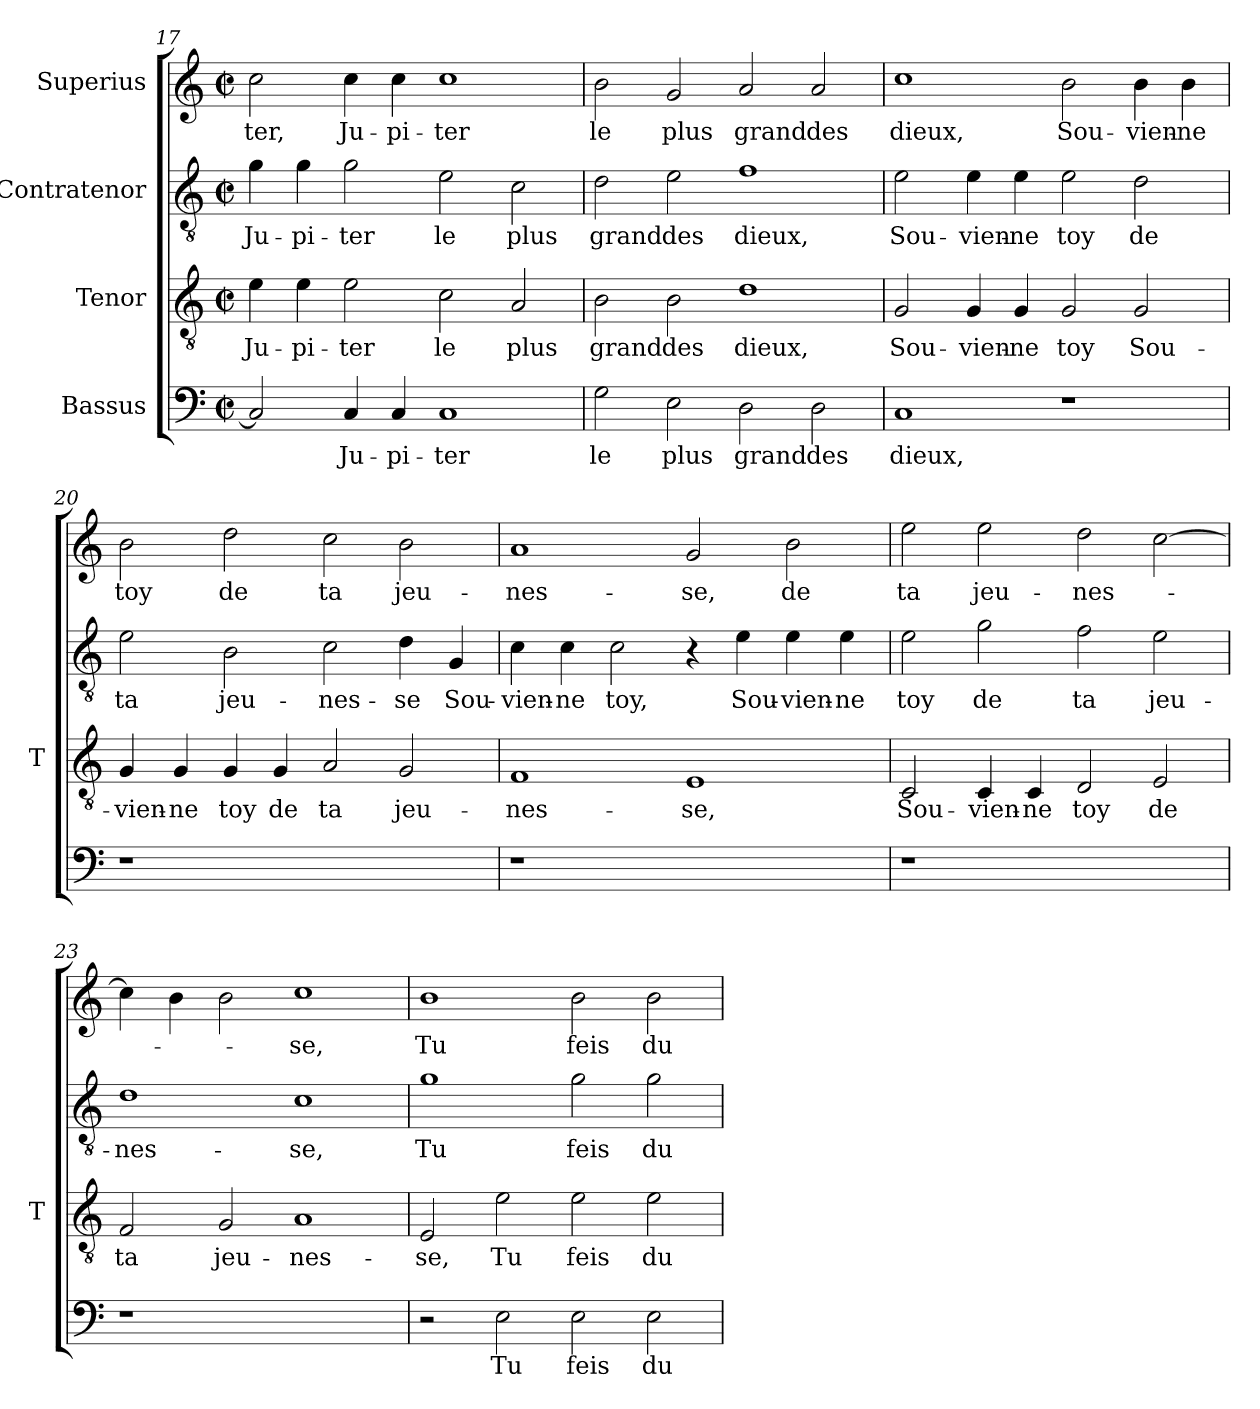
**kern	**text	**kern	**text	**kern	**text	**kern	**text
*part4	*part4	*part3	*part3	*part2	*part2	*part1	*part1
*staff4	*staff4	*staff3	*staff3	*staff2	*staff2	*staff1	*staff1
*I"Bassus	*	*I"Tenor	*	*I"Contratenor	*	*I"Superius	*
*	*	*I'T	*	*	*	*	*
*clefF4	*	*clefGv2	*	*clefGv2	*	*clefG2	*
*k[]	*	*k[]	*	*k[]	*	*k[]	*
*C:	*	*C:	*	*C:	*	*C:	*
*M2/2	*	*M2/2	*	*M2/2	*	*M2/2	*
*met(c|)	*	*met(c|)	*	*met(c|)	*	*met(c|)	*
=17	=17	=17	=17	=17	=17	=17	=17
2C]	.	4e	Ju-	4g	Ju-	2cc	-ter,
.	.	4e	pi-	4g	pi-	.	.
4C	Ju-	2e	-ter	2g	-ter	4cc	Ju-
4C	pi-	.	.	.	.	4cc	pi-
1C	-ter	2c	-le	2e	-le	1cc	-ter
.	.	2A	-plus	2c	-plus	.	.
=18	=18	=18	=18	=18	=18	=18	=18
2G	-le	2B	-grand	2d	-grand	2b	-le
2E	-plus	2B	-des	2e	-des	2g	-plus
2D	-grand	1d	-dieux,	1f	-dieux,	2a	-grand
2D	-des	.	.	.	.	2a	-des
=19	=19	=19	=19	=19	=19	=19	=19
1C	-dieux,	2G	Sou-	2e	Sou-	1cc	-dieux,
.	.	4G	vien-	4e	vien-	.	.
.	.	4G	-ne	4e	-ne	.	.
1r	.	2G	-toy	2e	-toy	2b	Sou-
.	.	2G	Sou-	2d	-de	4b	vien-
.	.	.	.	.	.	4b	-ne
=20	=20	=20	=20	=20	=20	=20	=20
1r	.	4G	vien-	2e	-ta	2b	-toy
.	.	4G	-ne	.	.	.	.
.	.	4G	-toy	2B	jeu-	2dd	-de
.	.	4G	-de	.	.	.	.
1ryy	.	2A	-ta	2c	nes-	2cc	-ta
.	.	2G	jeu-	4d	-se	2b	jeu-
.	.	.	.	4G	Sou-	.	.
!!LO:LB:g=z
=21	=21	=21	=21	=21	=21	=21	=21
1r	.	1F	nes-	4c	vien-	1a	nes-
.	.	.	.	4c	-ne	.	.
.	.	.	.	2c	-toy,	.	.
1ryy	.	1E	-se,	4r	.	2g	-se,
.	.	.	.	4e	Sou-	.	.
.	.	.	.	4e	vien-	2b	-de
.	.	.	.	4e	-ne	.	.
=22	=22	=22	=22	=22	=22	=22	=22
1r	.	2C	Sou-	2e	-toy	2ee	-ta
.	.	4C	vien-	2g	-de	2ee	jeu-
.	.	4C	-ne	.	.	.	.
1ryy	.	2D	-toy	2f	-ta	2dd	nes-
.	.	2E	-de	2e	jeu-	[2cc	.
=23	=23	=23	=23	=23	=23	=23	=23
1r	.	2F	-ta	1d	nes-	4cc]	.
.	.	.	.	.	.	4b	.
.	.	2G	jeu-	.	.	2b	.
1ryy	.	1A	nes-	1c	-se,	1cc	-se,
=24	=24	=24	=24	=24	=24	=24	=24
2r	.	2E	-se,	1g	-Tu	1b	-Tu
2E	-Tu	2e	-Tu	.	.	.	.
2E	-feis	2e	-feis	2g	-feis	2b	-feis
2E	du-	2e	du-	2g	du-	2b	du-
=	=	=	=	=	=	=	=
*-	*-	*-	*-	*-	*-	*-	*-
